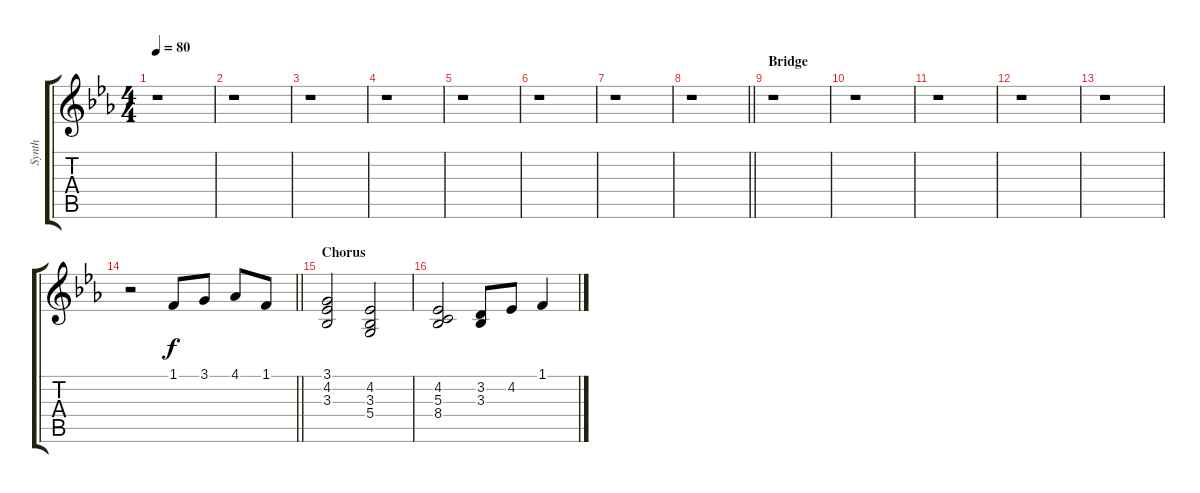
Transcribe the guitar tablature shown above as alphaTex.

\track ("Synth" "Synth") {instrument synthbrass1}
\staff {score tabs}
\tuning (E4 B3 G3 D3 A2 E2) {hide}
\ts (4 4)
\tempo 80
\clef g2
\ks eb
r.1{dy f} |
r.1 |
r.1 |
r.1 |
r.1 |
r.1 |
r.1 |
\barLineRight lightlight
r.1 |
\section ("" "Bridge")
r.1 |
r.1 |
r.1 |
r.1 |
r.1 |
\barLineRight lightlight
r.2 1.1.8 3.1.8 4.1.8 1.1.8 |
\section ("" "Chorus")
(3.1 4.2 3.3).2 (4.2 3.3 5.4).2 |
(4.2 5.3 8.4).2 (3.2 3.3).8 4.2.8 1.1.4
